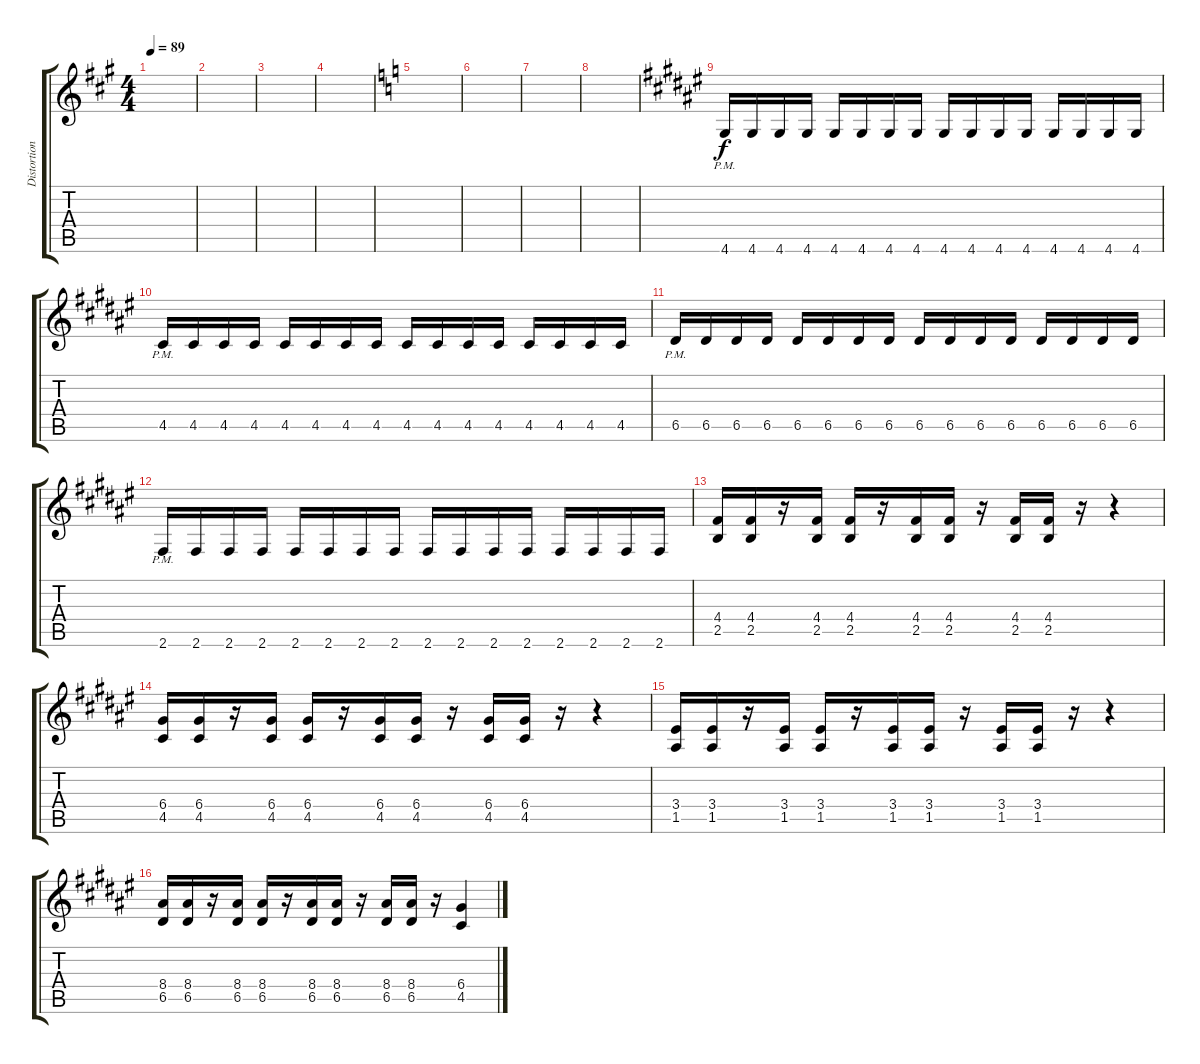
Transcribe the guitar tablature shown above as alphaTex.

\track ("Distortion" "Distortion") {instrument overdrivenguitar}
\staff {score tabs}
\tuning (E4 B3 G3 D3 A2 E2) {hide}
\ts (4 4)
\tempo 89
\clef g2
\ks f#minor
|
|
|
|
\ks c
|
|
|
|
\ks f#
4.6{pm}.16 4.6.16 4.6.16 4.6.16 4.6.16 4.6.16 4.6.16 4.6.16 4.6.16 4.6.16 4.6.16 4.6.16 4.6.16 4.6.16 4.6.16 4.6.16 |
4.5{pm}.16 4.5.16 4.5.16 4.5.16 4.5.16 4.5.16 4.5.16 4.5.16 4.5.16 4.5.16 4.5.16 4.5.16 4.5.16 4.5.16 4.5.16 4.5.16 |
6.5{pm}.16 6.5.16 6.5.16 6.5.16 6.5.16 6.5.16 6.5.16 6.5.16 6.5.16 6.5.16 6.5.16 6.5.16 6.5.16 6.5.16 6.5.16 6.5.16 |
2.6{pm}.16 2.6.16 2.6.16 2.6.16 2.6.16 2.6.16 2.6.16 2.6.16 2.6.16 2.6.16 2.6.16 2.6.16 2.6.16 2.6.16 2.6.16 2.6.16 |
(4.4 2.5).16 (4.4 2.5).16 r.16 (4.4 2.5).16 (4.4 2.5).16 r.16 (4.4 2.5).16 (4.4 2.5).16 r.16 (4.4 2.5).16 (4.4 2.5).16 r.16 r.4 |
(6.4 4.5).16 (6.4 4.5).16 r.16 (6.4 4.5).16 (6.4 4.5).16 r.16 (6.4 4.5).16 (6.4 4.5).16 r.16 (6.4 4.5).16 (6.4 4.5).16 r.16 r.4 |
(3.4 1.5).16 (3.4 1.5).16 r.16 (3.4 1.5).16 (3.4 1.5).16 r.16 (3.4 1.5).16 (3.4 1.5).16 r.16 (3.4 1.5).16 (3.4 1.5).16 r.16 r.4 |
(8.4 6.5).16 (8.4 6.5).16 r.16 (8.4 6.5).16 (8.4 6.5).16 r.16 (8.4 6.5).16 (8.4 6.5).16 r.16 (8.4 6.5).16 (8.4 6.5).16 r.16 (6.4 4.5).4
